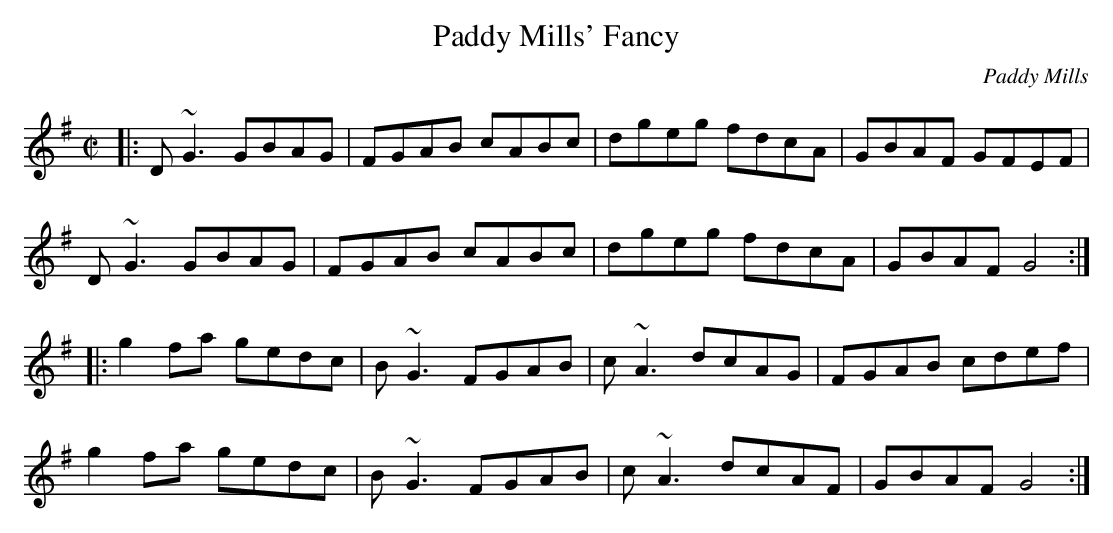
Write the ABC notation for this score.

X:1
T:Paddy Mills' Fancy
C:Paddy Mills
M:C|
K:G
|: D~G3 GBAG | FGAB cABc | dgeg fdcA | GBAF GFEF |
D~G3 GBAG | FGAB cABc | dgeg fdcA | GBAF G4 :|
|: g2fa gedc | B~G3 FGAB | c~A3 dcAG | FGAB cdef |
g2fa gedc | B~G3 FGAB | c~A3 dcAF | GBAF G4 :|
